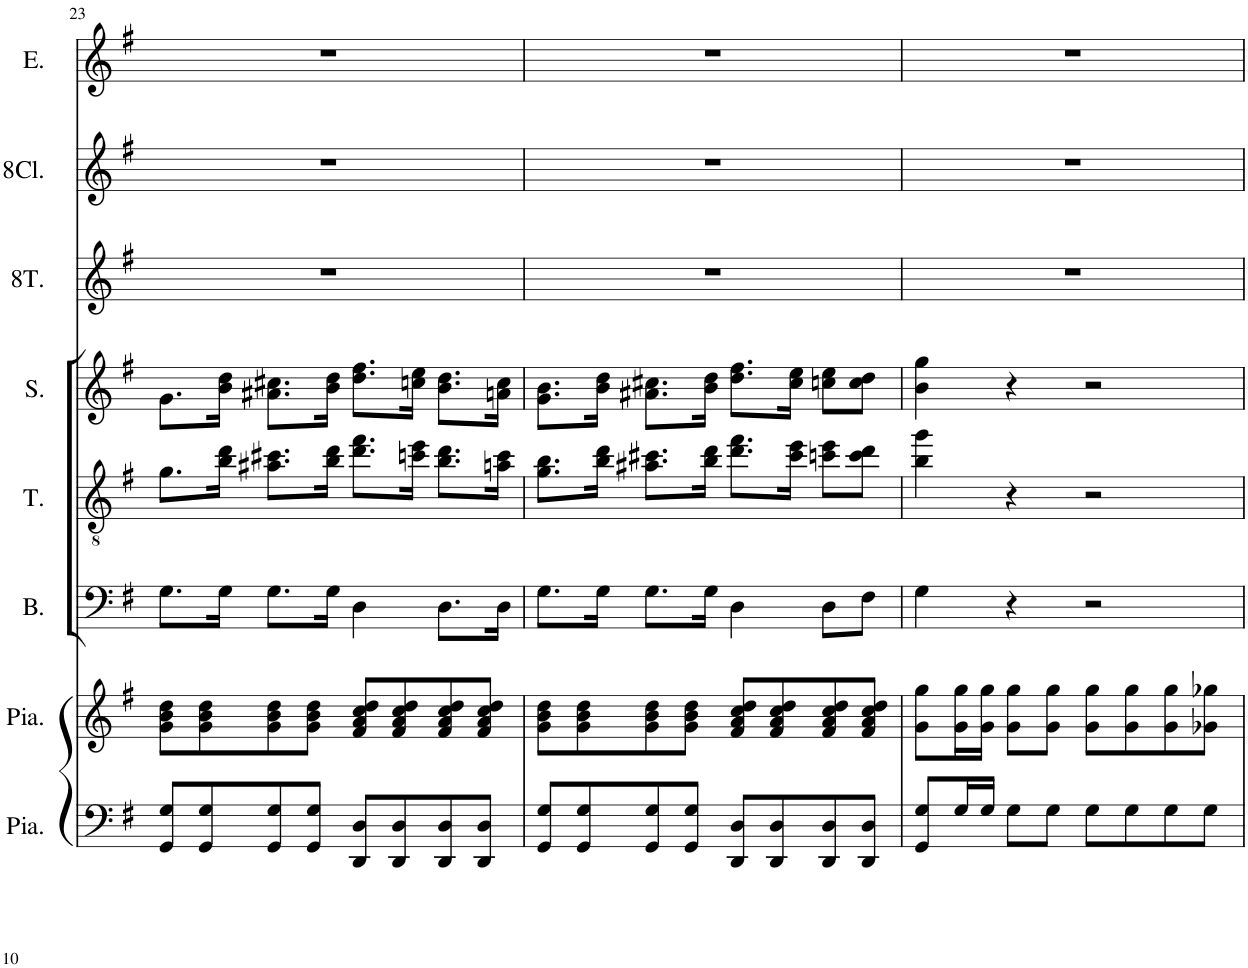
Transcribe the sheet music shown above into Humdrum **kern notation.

**kern	**kern	**kern	**kern	**kern	**kern	**kern	**kern
*part8	*part7	*part6	*part5	*part4	*part3	*part2	*part1
*staff8	*staff7	*staff6	*staff5	*staff4	*staff3	*staff2	*staff1
*I"Piano	*I"Piano	*I"Basses	*I"Ténors	*I"Sopranis	*I"8JF tambours	*I"8JF trompettes	*I"Emma
*I'Pia.	*I'Pia.	*I'B.	*I'T.	*I'S.	*I'8T.	*	*I'E.
!!LO:PB:g=z
*clefF4	*clefG2	*clefF4	*clefGv2	*clefG2	*clefG2	*clefG2	*clefG2
*	*Trd1c2	*	*	*	*	*Trd1c2	*Trd1c2
*k[f#]	*k[f#]	*k[f#]	*k[f#]	*k[f#]	*k[f#]	*k[f#]	*k[f#]
*M4/4	*M4/4	*M4/4	*M4/4	*M4/4	*M4/4	*M4/4	*M4/4
*met(c)	*met(c)	*met(c)	*met(c)	*met(c)	*met(c)	*met(c)	*met(c)
=23	=23	=23	=23	=23	=23	=23	=23
8GG/ 8G/L	8g\ 8b\ 8dd\L	8.G\L	8.g\L	8.g\L	1r	1r	1r
8GG/ 8G/	8g\ 8b\ 8dd\	.	.	.	.	.	.
.	.	16G\Jk	16b\ 16dd\Jk	16b\ 16dd\Jk	.	.	.
8GG/ 8G/	8g\ 8b\ 8dd\	8.G\L	8.a#X\ 8.cc#X\L	8.a#X\ 8.cc#X\L	.	.	.
8GG/ 8G/J	8g\ 8b\ 8dd\J	.	.	.	.	.	.
.	.	16G\Jk	16b\ 16dd\Jk	16b\ 16dd\Jk	.	.	.
8DD/ 8D/L	8f#/ 8a/ 8cc/ 8dd/L	4D\	8.dd\ 8.ff#\L	8.dd\ 8.ff#\L	.	.	.
8DD/ 8D/	8f#/ 8a/ 8cc/ 8dd/	.	.	.	.	.	.
.	.	.	16ccn\ 16ee\Jk	16ccn\ 16ee\Jk	.	.	.
8DD/ 8D/	8f#/ 8a/ 8cc/ 8dd/	8.D\L	8.b\ 8.dd\L	8.b\ 8.dd\L	.	.	.
8DD/ 8D/J	8f#/ 8a/ 8cc/ 8dd/J	.	.	.	.	.	.
.	.	16D\Jk	16an\ 16cc\Jk	16an\ 16cc\Jk	.	.	.
=24	=24	=24	=24	=24	=24	=24	=24
8GG/ 8G/L	8g\ 8b\ 8dd\L	8.G\L	8.g\ 8.b\L	8.g\ 8.b\L	1r	1r	1r
8GG/ 8G/	8g\ 8b\ 8dd\	.	.	.	.	.	.
.	.	16G\Jk	16b\ 16dd\Jk	16b\ 16dd\Jk	.	.	.
8GG/ 8G/	8g\ 8b\ 8dd\	8.G\L	8.a#X\ 8.cc#X\L	8.a#X\ 8.cc#X\L	.	.	.
8GG/ 8G/J	8g\ 8b\ 8dd\J	.	.	.	.	.	.
.	.	16G\Jk	16b\ 16dd\Jk	16b\ 16dd\Jk	.	.	.
8DD/ 8D/L	8f#/ 8a/ 8cc/ 8dd/L	4D\	8.dd\ 8.ff#\L	8.dd\ 8.ff#\L	.	.	.
8DD/ 8D/	8f#/ 8a/ 8cc/ 8dd/	.	.	.	.	.	.
.	.	.	16cc#\ 16ee\Jk	16cc#\ 16ee\Jk	.	.	.
8DD/ 8D/	8f#/ 8a/ 8cc/ 8dd/	8D\L	8ccn\ 8ee\L	8ccn\ 8ee\L	.	.	.
8DD/ 8D/J	8f#/ 8a/ 8cc/ 8dd/J	8F#\J	8cc\ 8dd\J	8cc\ 8dd\J	.	.	.
=25	=25	=25	=25	=25	=25	=25	=25
8GG/ 8G/L	8g\ 8gg\L	4G\	4b\ 4gg\	4b\ 4gg\	1r	1r	1r
16G/L	16g\ 16gg\L	.	.	.	.	.	.
16G/JJ	16g\ 16gg\JJ	.	.	.	.	.	.
8G\L	8g\ 8gg\L	4r	4r	4r	.	.	.
8G\J	8g\ 8gg\J	.	.	.	.	.	.
8G\L	8g\ 8gg\L	2r	2r	2r	.	.	.
8G\	8g\ 8gg\	.	.	.	.	.	.
8G\	8g\ 8gg\	.	.	.	.	.	.
8G\J	8g-X\ 8gg-X\J	.	.	.	.	.	.
=	=	=	=	=	=	=	=
*-	*-	*-	*-	*-	*-	*-	*-
